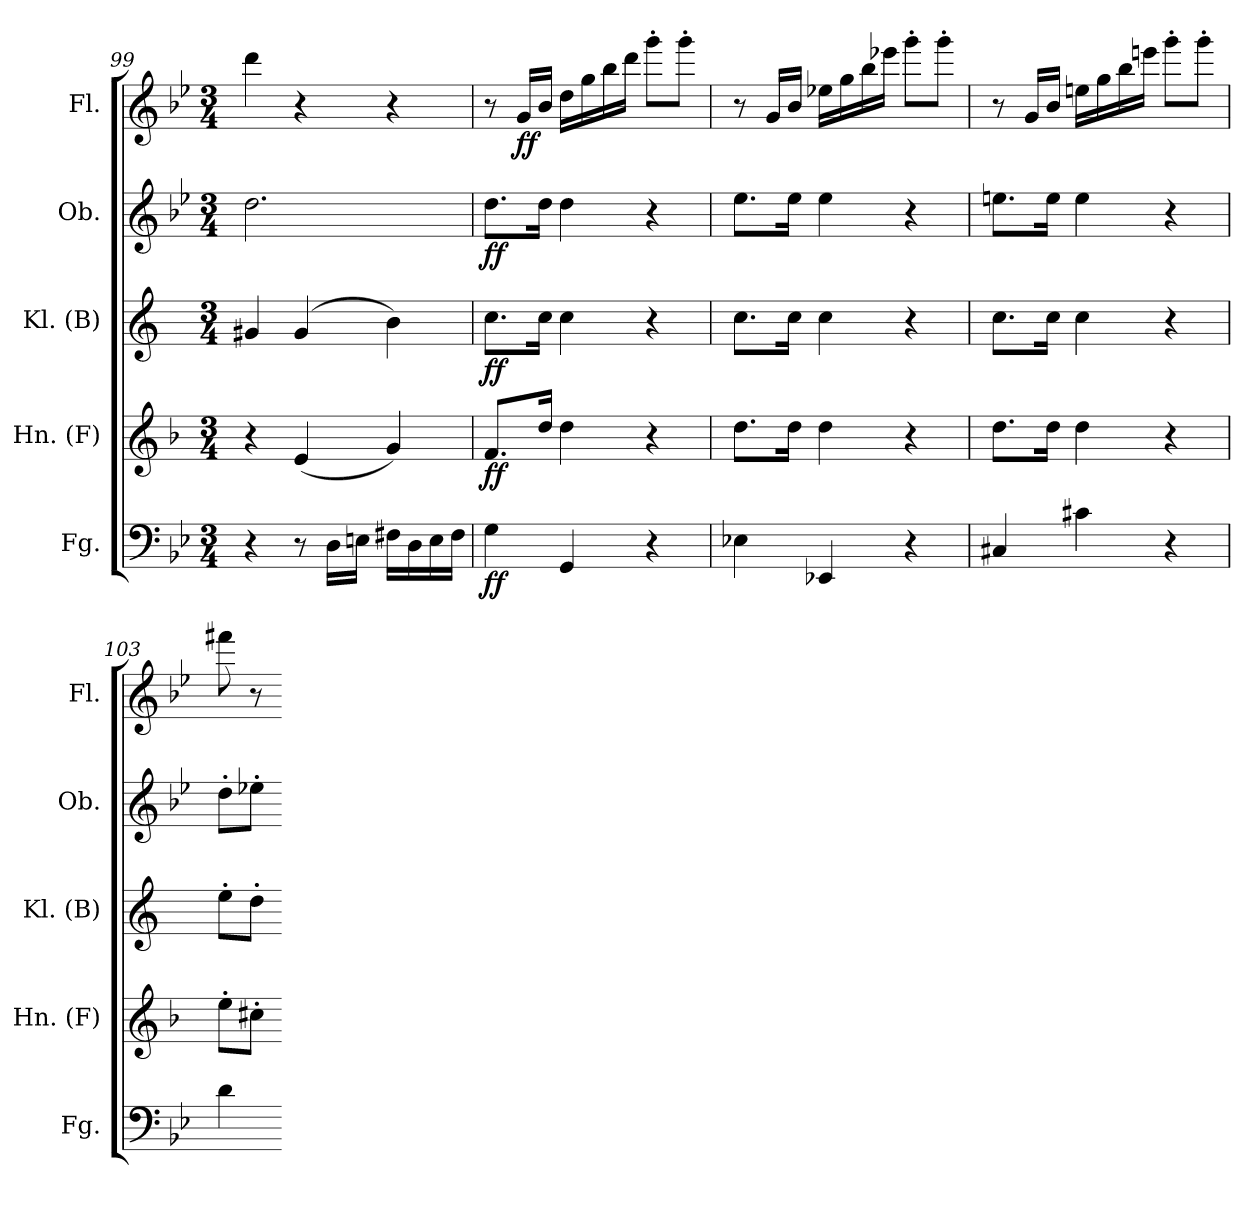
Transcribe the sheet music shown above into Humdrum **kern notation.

**kern	**dynam	**kern	**dynam	**kern	**dynam	**kern	**dynam	**kern	**dynam
*part5	*part5	*part4	*part4	*part3	*part3	*part2	*part2	*part1	*part1
*staff5	*staff5	*staff4	*staff4	*staff3	*staff3	*staff2	*staff2	*staff1	*staff1
*I"Fg.	*	*I"Hn. (F)	*	*I"Kl. (B)	*	*I"Ob.	*	*I"Fl.	*
*I'Fg.	*	*I'Hn. (F)	*	*I'Kl. (B)	*	*I'Ob.	*	*I'Fl.	*
!!LO:PB:g=z
*clefF4	*	*clefG2	*	*clefG2	*	*clefG2	*	*clefG2	*
*	*	*ITrd4c7	*	*ITrd1c2	*	*	*	*	*
*k[b-e-]	*	*k[b-e-]	*	*k[b-e-]	*	*k[b-e-]	*	*k[b-e-]	*
*M3/4	*	*M3/4	*	*M3/4	*	*M3/4	*	*M3/4	*
=99	=99	=99	=99	=99	=99	=99	=99	=99	=99
4r	.	4r	.	4f#X/	.	2.dd\	.	4ddd\	.
8r	.	(<4A/	.	(>4f#/	.	.	.	4r	.
16D\LL	.	.	.	.	.	.	.	.	.
16En\JJ	.	.	.	.	.	.	.	.	.
16F#X\LL	.	4c/)	.	4a\)	.	.	.	4r	.
16D\	.	.	.	.	.	.	.	.	.
16E\	.	.	.	.	.	.	.	.	.
16F#\JJ	.	.	.	.	.	.	.	.	.
=100	=100	=100	=100	=100	=100	=100	=100	=100	=100
!	!LO:DY:b	!	!LO:DY:b	!	!LO:DY:b	!	!LO:DY:b	!	!
4G\	ff	8.B-/L	ff	8.b-\L	ff	8.dd\L	ff	8r	.
!	!	!	!	!	!	!	!	!	!LO:DY:b
.	.	.	.	.	.	.	.	16g/LL	ff
.	.	16g/Jk	.	16b-\Jk	.	16dd\Jk	.	16b-/JJ	.
4GG/	.	4g\	.	4b-\	.	4dd\	.	16dd\LL	.
.	.	.	.	.	.	.	.	16gg\	.
.	.	.	.	.	.	.	.	16bb-\	.
.	.	.	.	.	.	.	.	16ddd\JJ	.
4r	.	4r	.	4r	.	4r	.	8ggg'\L	.
.	.	.	.	.	.	.	.	8ggg'\J	.
=101	=101	=101	=101	=101	=101	=101	=101	=101	=101
4E-X\	.	8.g\L	.	8.b-\L	.	8.ee-\L	.	8r	.
.	.	.	.	.	.	.	.	16g/LL	.
.	.	16g\Jk	.	16b-\Jk	.	16ee-\Jk	.	16b-/JJ	.
4EE-X/	.	4g\	.	4b-\	.	4ee-\	.	16ee-X\LL	.
.	.	.	.	.	.	.	.	16gg\	.
.	.	.	.	.	.	.	.	16bb-\	.
.	.	.	.	.	.	.	.	16eee-X\JJ	.
4r	.	4r	.	4r	.	4r	.	8ggg'\L	.
.	.	.	.	.	.	.	.	8ggg'\J	.
=102	=102	=102	=102	=102	=102	=102	=102	=102	=102
4C#X/	.	8.g\L	.	8.b-\L	.	8.een\L	.	8r	.
.	.	.	.	.	.	.	.	16g/LL	.
.	.	16g\Jk	.	16b-\Jk	.	16ee\Jk	.	16b-/JJ	.
4c#X\	.	4g\	.	4b-\	.	4ee\	.	16een\LL	.
.	.	.	.	.	.	.	.	16gg\	.
.	.	.	.	.	.	.	.	16bb-\	.
.	.	.	.	.	.	.	.	16eeen\JJ	.
4r	.	4r	.	4r	.	4r	.	8ggg'\L	.
.	.	.	.	.	.	.	.	8ggg'\J	.
=103	=103	=103	=103	=103	=103	=103	=103	=103	=103
4d\	.	8a'\L	.	8dd'\L	.	8dd'\L	.	8fff#X\	.
.	.	8f#X'!\J	.	8cc'!\J	.	8ee-X'!\J	.	8r	.
=-	=-	=-	=-	=-	=-	=-	=-	=-	=-
*-	*-	*-	*-	*-	*-	*-	*-	*-	*-
